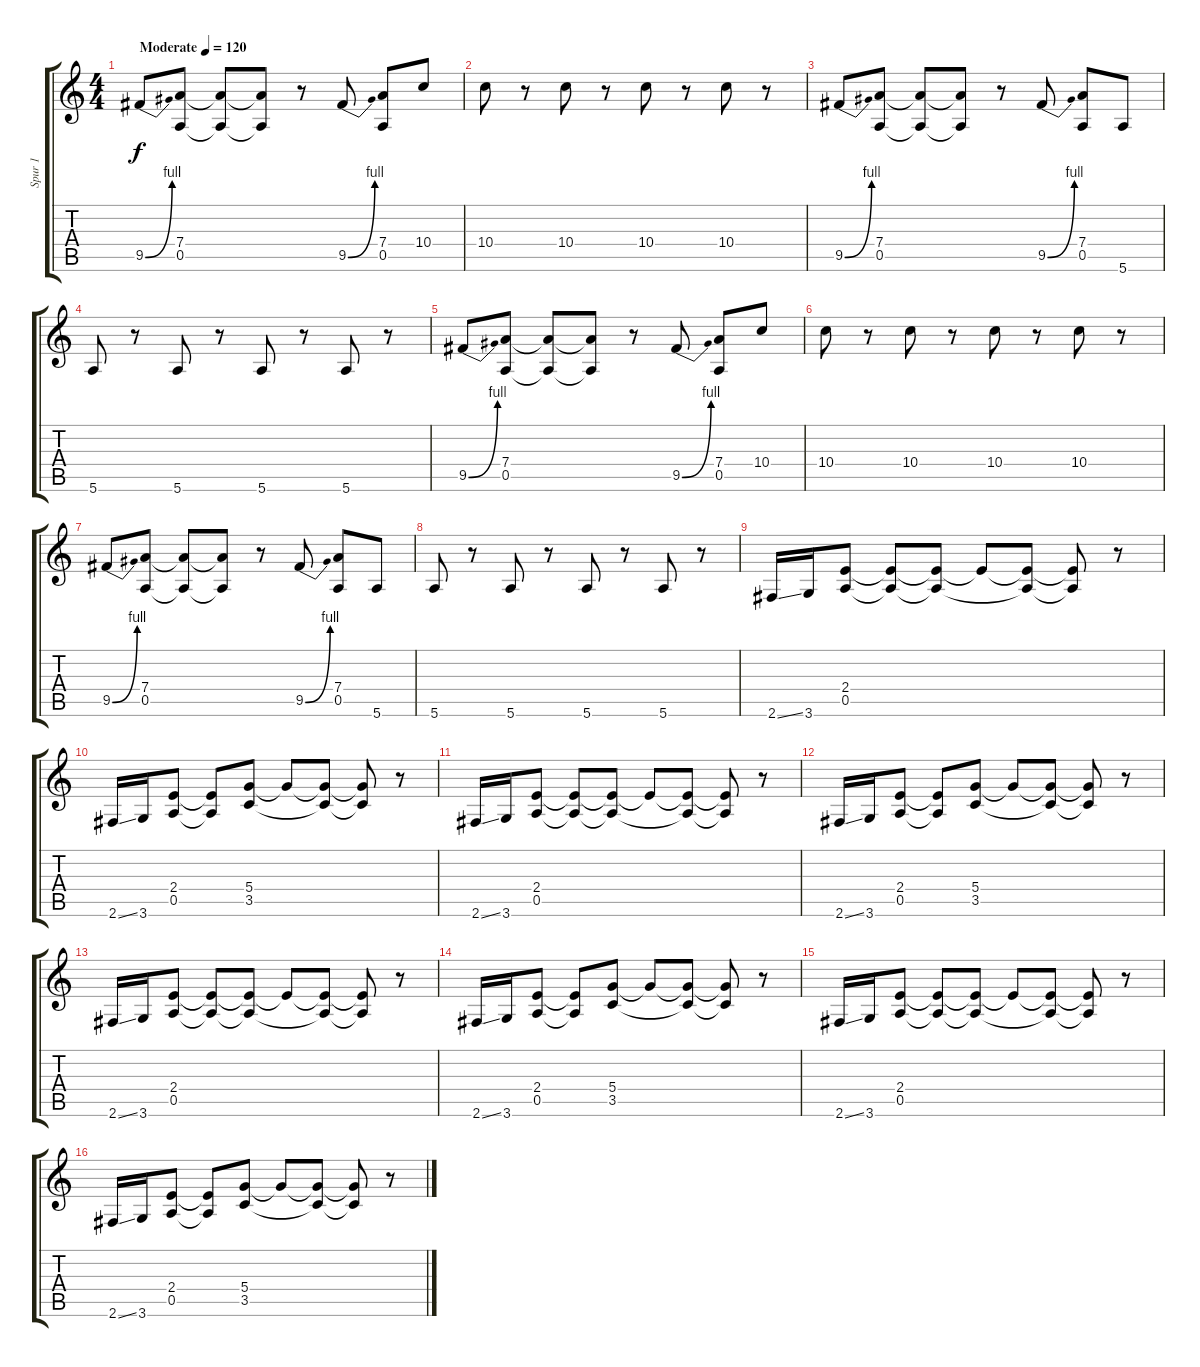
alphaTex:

\track ("Spur 1" "Spur 1") {instrument distortionguitar}
\staff {score tabs}
\tuning (E4 B3 G3 D3 A2 E2) {hide}
\ts (4 4)
\tempo (120 "Moderate")
\clef g2
\ks c
9.5{be (bend 0 0 60 4)}.8{dy f instrument distortionguitar} (7.4 0.5).8 (7.4{t} 0.5{t}).8 (7.4{t} 0.5{t}).8 r.8 9.5{be (bend 0 0 60 4)}.8 (7.4 0.5).8 10.4.8 |
10.4.8 r.8 10.4.8 r.8 10.4.8 r.8 10.4.8 r.8 |
9.5{be (bend 0 0 60 4)}.8 (7.4 0.5).8 (7.4{t} 0.5{t}).8 (7.4{t} 0.5{t}).8 r.8 9.5{be (bend 0 0 60 4)}.8 (7.4 0.5).8 5.6.8 |
5.6.8 r.8 5.6.8 r.8 5.6.8 r.8 5.6.8 r.8 |
9.5{be (bend 0 0 60 4)}.8 (7.4 0.5).8 (7.4{t} 0.5{t}).8 (7.4{t} 0.5{t}).8 r.8 9.5{be (bend 0 0 60 4)}.8 (7.4 0.5).8 10.4.8 |
10.4.8 r.8 10.4.8 r.8 10.4.8 r.8 10.4.8 r.8 |
9.5{be (bend 0 0 60 4)}.8 (7.4 0.5).8 (7.4{t} 0.5{t}).8 (7.4{t} 0.5{t}).8 r.8 9.5{be (bend 0 0 60 4)}.8 (7.4 0.5).8 5.6.8 |
5.6.8 r.8 5.6.8 r.8 5.6.8 r.8 5.6.8 r.8 |
2.6{ss}.16 3.6.16 (2.4 0.5).8 (2.4{t} 0.5{t}).8 (2.4{t} 0.5{t}).8 2.4{t}.8 (2.4{t} 0.5{t}).8 (2.4{t} 0.5{t}).8 r.8 |
2.6{ss}.16 3.6.16 (2.4 0.5).8 (2.4{t} 0.5{t}).8 (5.4 3.5).8 5.4{t}.8 (5.4{t} 3.5{t}).8 (5.4{t} 3.5{t}).8 r.8 |
2.6{ss}.16 3.6.16 (2.4 0.5).8 (2.4{t} 0.5{t}).8 (2.4{t} 0.5{t}).8 2.4{t}.8 (2.4{t} 0.5{t}).8 (2.4{t} 0.5{t}).8 r.8 |
2.6{ss}.16 3.6.16 (2.4 0.5).8 (2.4{t} 0.5{t}).8 (5.4 3.5).8 5.4{t}.8 (5.4{t} 3.5{t}).8 (5.4{t} 3.5{t}).8 r.8 |
2.6{ss}.16 3.6.16 (2.4 0.5).8 (2.4{t} 0.5{t}).8 (2.4{t} 0.5{t}).8 2.4{t}.8 (2.4{t} 0.5{t}).8 (2.4{t} 0.5{t}).8 r.8 |
2.6{ss}.16 3.6.16 (2.4 0.5).8 (2.4{t} 0.5{t}).8 (5.4 3.5).8 5.4{t}.8 (5.4{t} 3.5{t}).8 (5.4{t} 3.5{t}).8 r.8 |
2.6{ss}.16 3.6.16 (2.4 0.5).8 (2.4{t} 0.5{t}).8 (2.4{t} 0.5{t}).8 2.4{t}.8 (2.4{t} 0.5{t}).8 (2.4{t} 0.5{t}).8 r.8 |
2.6{ss}.16 3.6.16 (2.4 0.5).8 (2.4{t} 0.5{t}).8 (5.4 3.5).8 5.4{t}.8 (5.4{t} 3.5{t}).8 (5.4{t} 3.5{t}).8 r.8
